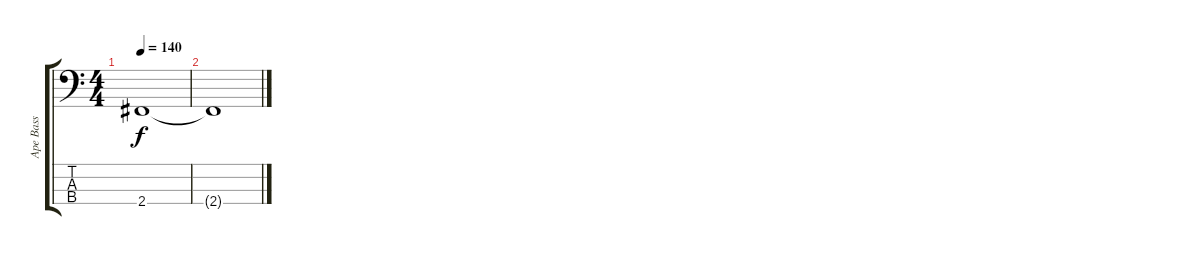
\track ("Ape Bass" "Ape Bass") {instrument electricbasspick}
\staff {score tabs}
\tuning (G2 D2 A1 E1) {hide}
\ts (4 4)
\tempo 140
\clef f4
\ks c
2.4.1{dy f} |
2.4{t}.1
